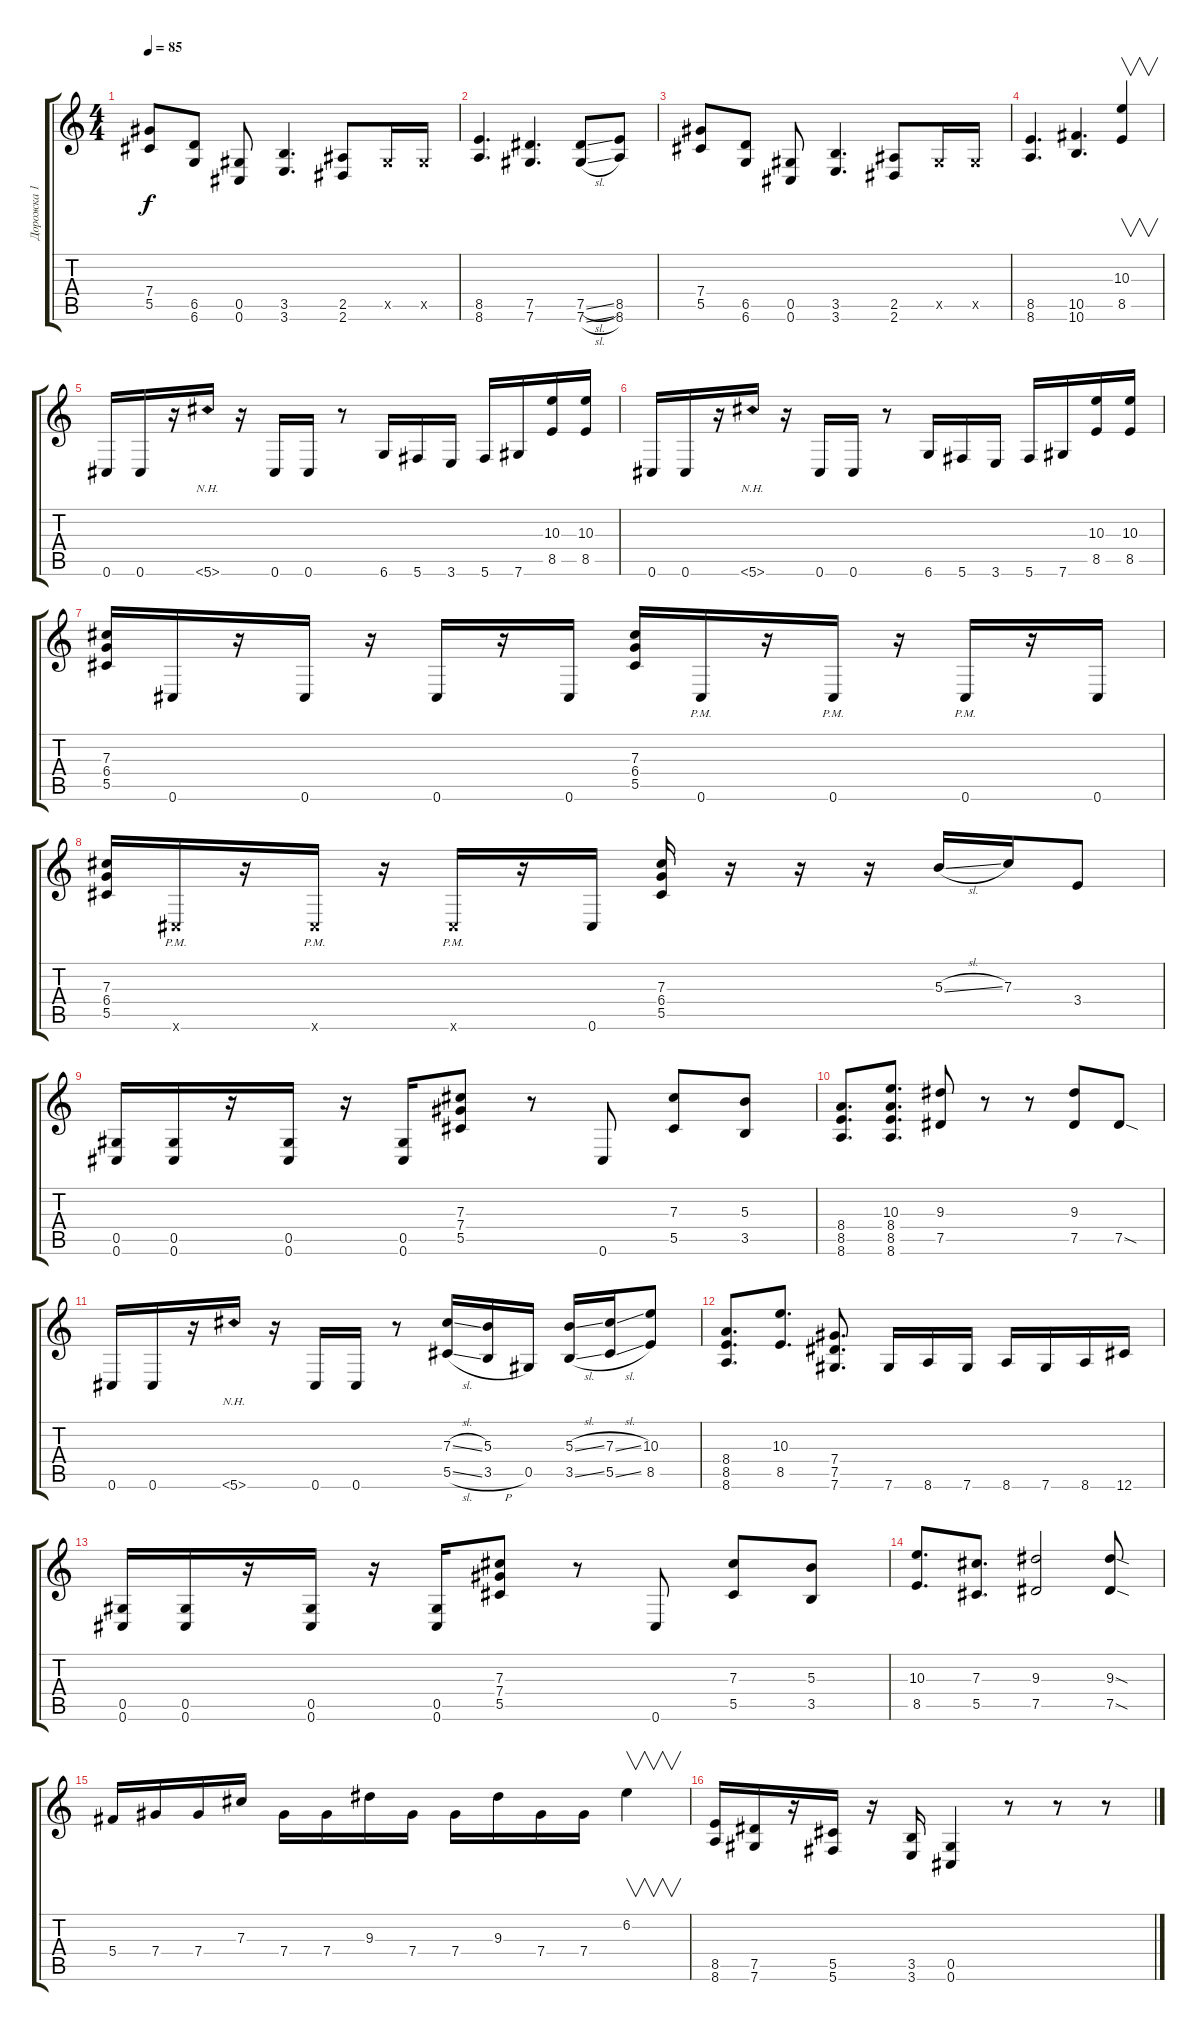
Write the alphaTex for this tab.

\track ("Дорожка 1" "Дорожка 1") {instrument distortionguitar}
\staff {score tabs}
\tuning (Eb4 Bb3 Gb3 Db3 Ab2 Db2) {hide}
\ts (4 4)
\tempo 85
\clef g2
\ks c
(7.4 5.5).8{dy f} (6.5 6.6).8 (0.5 0.6).8 (3.5 3.6).4{d} (2.5 2.6).8 0.5{x}.16 0.5{x}.16 |
(8.5 8.6).4{d} (7.5 7.6).4{d} (7.5{sl} 7.6{sl}).8 (8.5 8.6).8 |
(7.4 5.5).8 (6.5 6.6).8 (0.5 0.6).8 (3.5 3.6).4{d} (2.5 2.6).8 0.5{x}.16 0.5{x}.16 |
(8.5 8.6).4{d} (10.5 10.6).4{d} (10.3 8.5).4{v} |
0.6.16 0.6.16 r.16 5.6{nh}.16 r.16 0.6.16 0.6.16 r.8 6.6.16 5.6.16 3.6.16 5.6.16 7.6.16 (10.3 8.5).16 (10.3 8.5).16 |
0.6.16 0.6.16 r.16 5.6{nh}.16 r.16 0.6.16 0.6.16 r.8 6.6.16 5.6.16 3.6.16 5.6.16 7.6.16 (10.3 8.5).16 (10.3 8.5).16 |
(7.3 6.4 5.5).16 0.6.16 r.16 0.6.16 r.16 0.6.16 r.16 0.6.16 (7.3 6.4 5.5).16 0.6{pm}.16 r.16 0.6{pm}.16 r.16 0.6{pm}.16 r.16 0.6.16 |
(7.3 6.4 5.5).16 0.6{pm x}.16 r.16 0.6{pm x}.16 r.16 0.6{pm x}.16 r.16 0.6.16 (7.3 6.4 5.5).16 r.16 r.16 r.16 5.3{sl}.16 7.3.16 3.4.8 |
(0.5 0.6).16 (0.5 0.6).16 r.16 (0.5 0.6).16 r.16 (0.5 0.6).16 (7.3 7.4 5.5).8 r.8 0.6.8 (7.3 5.5).8 (5.3 3.5).8 |
(8.4 8.5 8.6).8{d} (10.3 8.4 8.5 8.6).8{d} (9.3 7.5).8 r.8 r.8 (9.3 7.5).8 7.5{sod}.8 |
0.6.16 0.6.16 r.16 5.6{nh}.16 r.16 0.6.16 0.6.16 r.8 (7.3{sl} 5.5{sl}).16 (5.3 3.5{h}).16 0.5.16 (5.3{sl} 3.5{sl}).16 (7.3{sl} 5.5{sl}).16 (10.3 8.5).8 |
(8.4 8.5 8.6).8{d} (10.3 8.5).8{d} (7.4 7.5 7.6).8{d} 7.6.16 8.6.16 7.6.16 8.6.16 7.6.16 8.6.16 12.6.16 |
(0.5 0.6).16 (0.5 0.6).16 r.16 (0.5 0.6).16 r.16 (0.5 0.6).16 (7.3 7.4 5.5).8 r.8 0.6.8 (7.3 5.5).8 (5.3 3.5).8 |
(10.3 8.5).8{d} (7.3 5.5).8{d} (9.3 7.5).2 (9.3{sod} 7.5{sod}).8 |
5.4.16 7.4.16 7.4.16 7.3.16 7.4.16 7.4.16 9.3.16 7.4.16 7.4.16 9.3.16 7.4.16 7.4.16 6.2.4{v} |
(8.5 8.6).16 (7.5 7.6).16 r.16 (5.5 5.6).16 r.16 (3.5 3.6).16 (0.5 0.6).4 r.8 r.8 r.8
